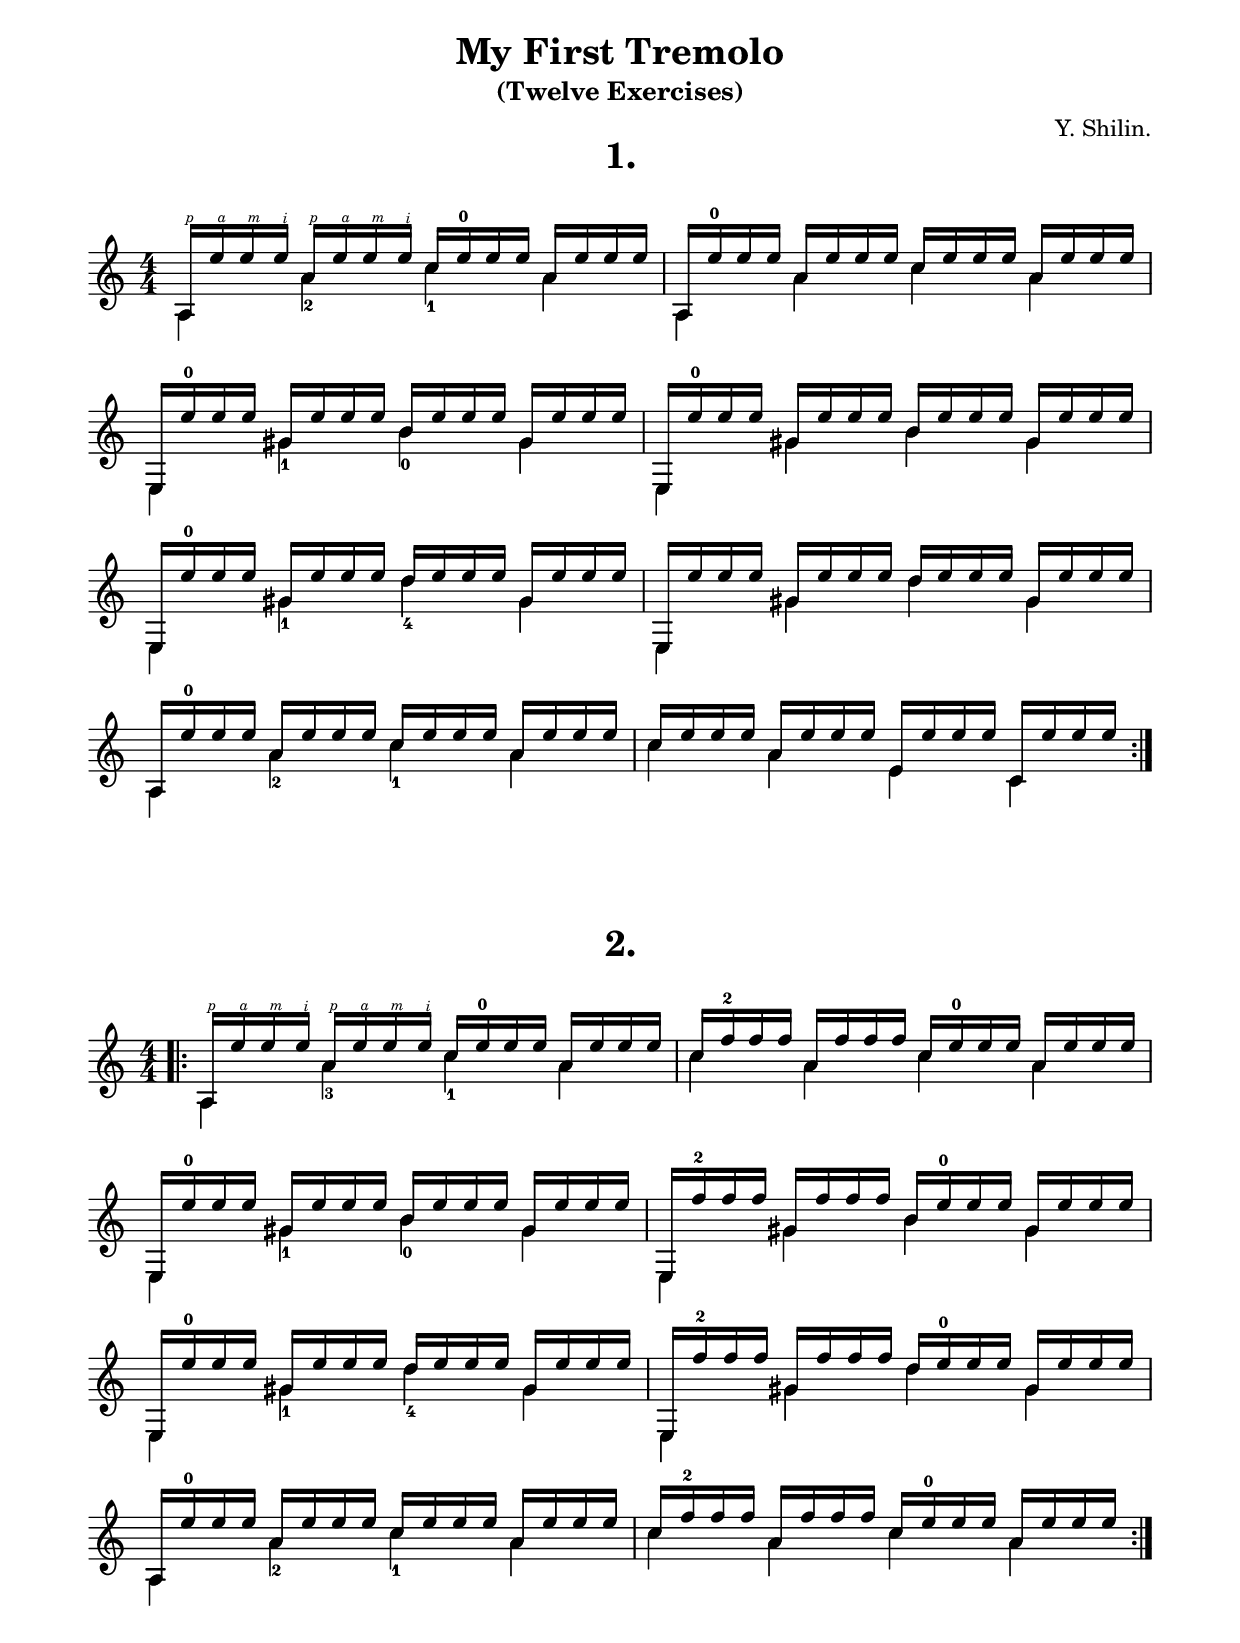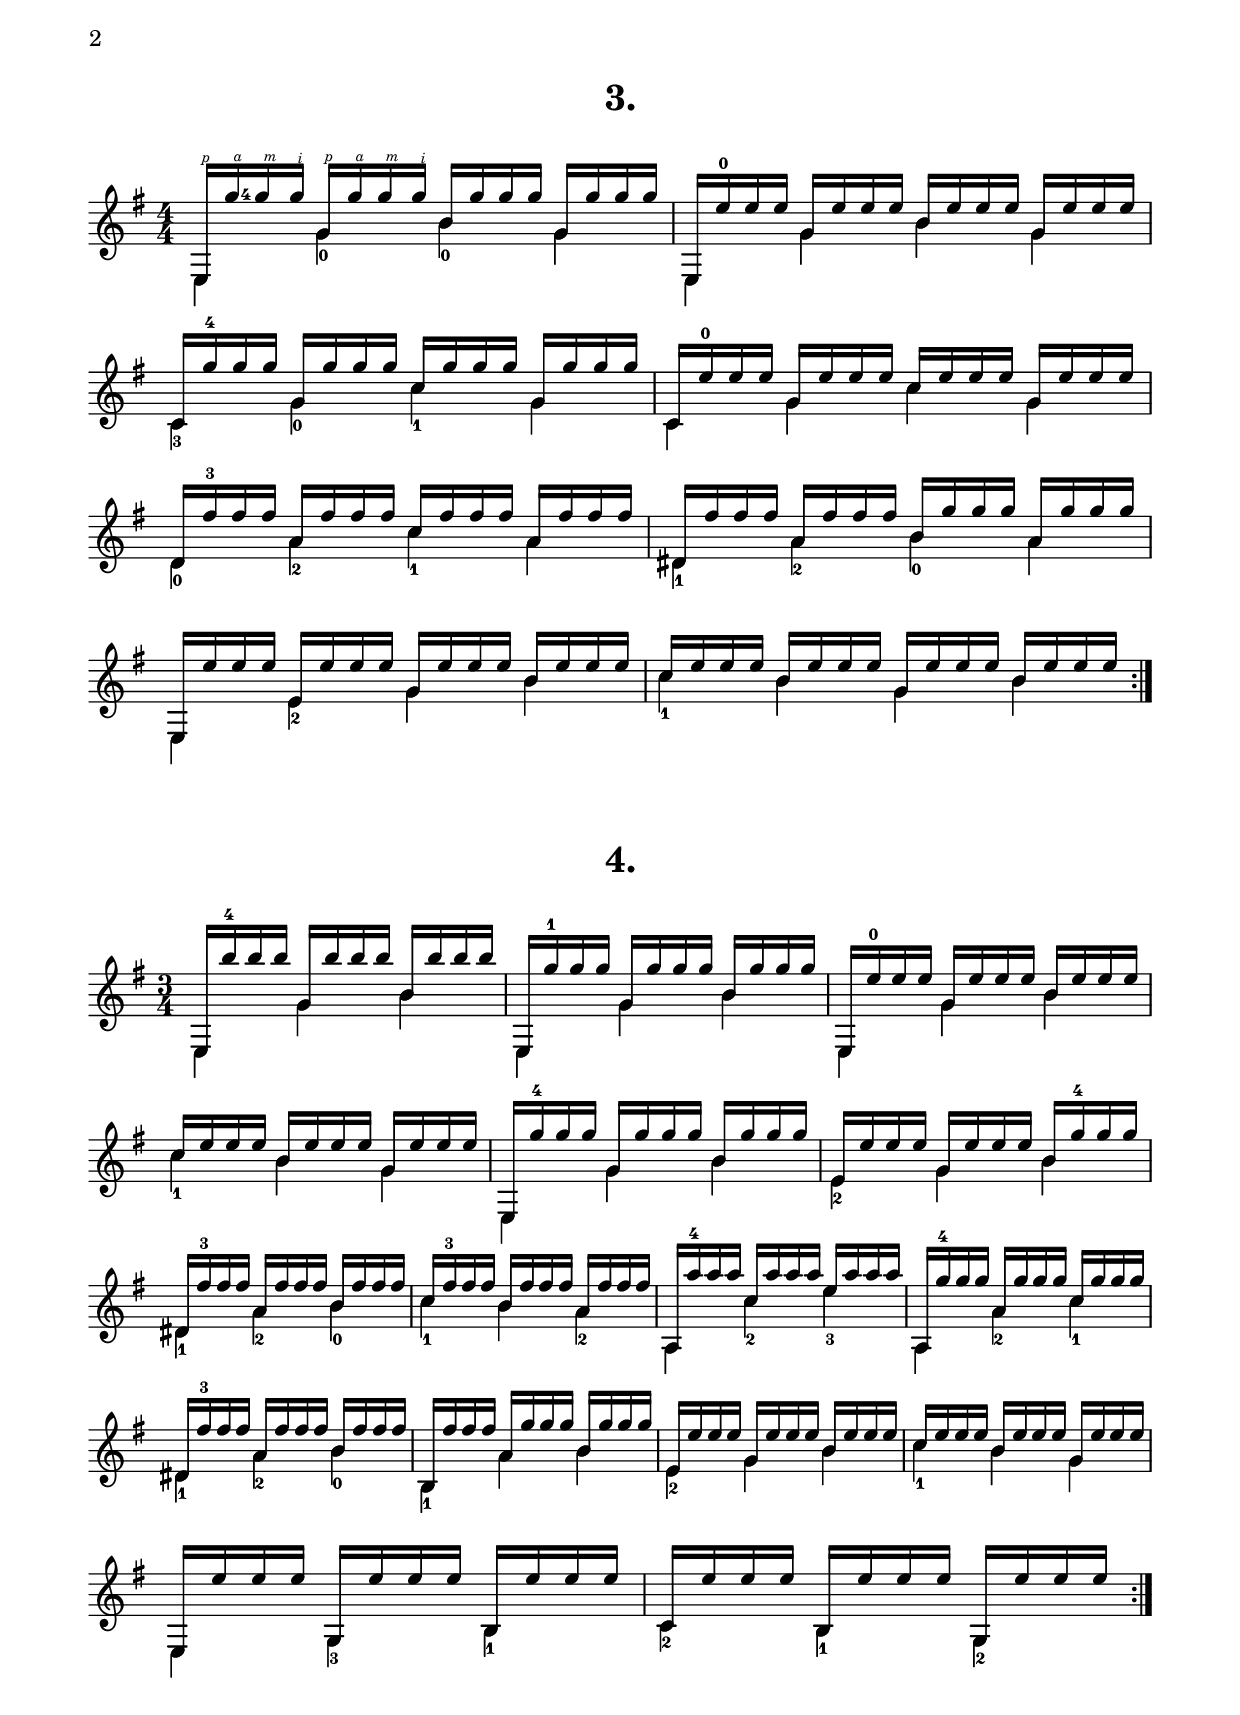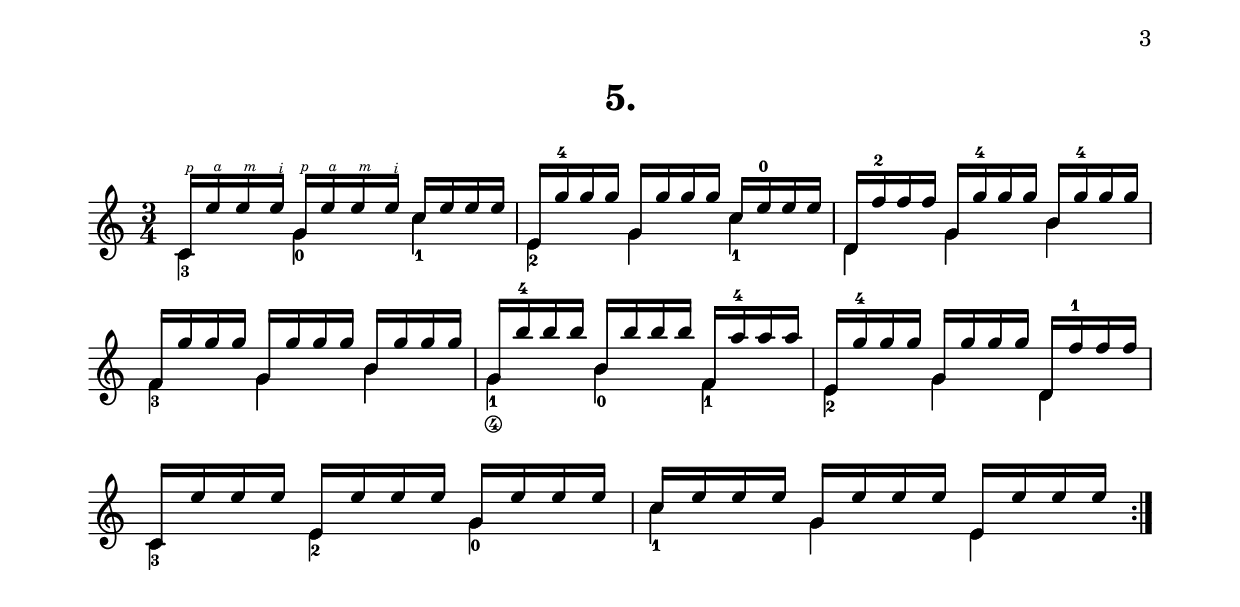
\version "2.18.0"

\language "deutsch"

\paper {
  #(set-paper-size "a4")
  top-system-spacing #'basic-distance = #10
  top-markup-spacing #'basic-distance = #5
  markup-system-spacing #'basic-distance = #10
  system-system-spacing #'basic-distance = #10
  last-bottom-spacing #'basic-distance = #10

  %two-sided = ##t
  %inner-margin = 25
  %outer-margin = 15
  left-margin = 15
  right-margin = 15
}

\layout {
  \context {
    \Score
    \remove "Bar_number_engraver"
  }
}

#(define RH rightHandFinger)

\book {
  \paper {
    print-all-headers = ##t
  }
  \header {
    title = "My First Tremolo"
    subtitle = "(Twelve Exercises)"
    %subsubtitle = "1"
    %meter = ""
    composer = "Y. Shilin."
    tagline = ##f
  }
  \score {
    \new Staff {
      \clef treble
      \numericTimeSignature
      \time 4/4
      <<
        {
          \override StrokeFinger #'extra-offset = #'(-1 . 9.1)
          a16\RH #1
          \override StrokeFinger #'extra-offset = #'(-1 . 3.8)
          e''\RH #4 e''\RH #3 e''\RH #2
          \override StrokeFinger #'extra-offset = #'(-1 . 5.6)
          a'\RH #1
          \override StrokeFinger #'extra-offset = #'(-1 . 3.8)
          e''\RH #4 e''\RH #3 e''\RH #2
          c'' e''-0 e'' e''
          a' e'' e'' e'' |
          a e''-0 e'' e''
          a' e'' e'' e''
          c'' e'' e'' e''
          a' e'' e'' e'' |
          e e''-0 e'' e''
          gis' e'' e'' e''
          h' e'' e'' e''
          gis' e'' e'' e'' |
          e e''-0 e'' e''
          gis' e'' e'' e''
          h' e'' e'' e''
          gis' e'' e'' e'' |
          e e''-0 e'' e''
          gis' e'' e'' e''
          d'' e'' e'' e''
          gis' e'' e'' e'' |
          e e'' e'' e''
          gis' e'' e'' e''
          d'' e'' e'' e''
          gis' e'' e'' e'' |
          a e''-0 e'' e''
          a' e'' e'' e''
          c'' e'' e'' e''
          a' e'' e'' e'' |
          c'' e'' e'' e''
          a' e'' e'' e''
          e' e'' e'' e''
          c' e'' e'' e'' |
        }
        \\
        {
          a4 a'-2 c''-1 a' |
          a a' c'' a' |
          e gis'-1 h'-0 gis'|
          e gis' h' gis'|
          e gis'-1 d''-4 gis'|
          e gis' d'' gis'|
          a a'-2 c''-1 a' |
          c'' a' e' c' | \bar ":|."
        }
      >>
    }
    \layout {
      indent = #0
    }
    \header {
      title = "1."
      subtitle = ##f
      composer = ##f
    }
  }
  \score {
    \new Staff {
      \clef treble
      \numericTimeSignature
      \time 4/4
      <<
        {
          \bar ".|:"
          \override StrokeFinger #'extra-offset = #'(-1 . 9.1)
          a16\RH #1
          \override StrokeFinger #'extra-offset = #'(-1 . 3.8)
          e''\RH #4 e''\RH #3 e''\RH #2
          \override StrokeFinger #'extra-offset = #'(-1 . 5.6)
          a'\RH #1
          \override StrokeFinger #'extra-offset = #'(-1 . 3.8)
          e''\RH #4 e''\RH #3 e''\RH #2
          c'' e''-0 e'' e''
          a' e'' e'' e'' |
          c'' f''-2 f'' f''
          a' f'' f'' f''
          c'' e''-0 e'' e''
          a' e'' e'' e'' |
          e e''-0 e'' e''
          gis' e'' e'' e''
          h' e'' e'' e''
          gis' e'' e'' e'' |
          e f''-2 f'' f''
          gis' f'' f'' f''
          h' e''-0 e'' e''
          gis' e'' e'' e'' |
          e e''-0 e'' e''
          gis' e'' e'' e''
          d'' e'' e'' e''
          gis' e'' e'' e'' |
          e f''-2 f'' f''
          gis' f'' f'' f''
          d'' e''-0 e'' e''
          gis' e'' e'' e'' |
          a e''-0 e'' e''
          a' e'' e'' e''
          c'' e'' e'' e''
          a' e'' e'' e'' |
          c'' f''-2 f'' f''
          a' f'' f'' f''
          c'' e''-0 e'' e''
          a' e'' e'' e'' |
        }
        \\
        {
          a4 a'-3 c''-1 a' |
          c'' a' c'' a' |
          e gis'-1 h'-0 gis'|
          e gis' h' gis'|
          e gis'-1 d''-4 gis'|
          e gis' d'' gis'|
          a a'-2 c''-1 a' |
          c'' a' c'' a' | \bar ":|."
        }
      >>
    }
    \layout {
      indent = #0
    }
    \header {
      title = "2."
      subtitle = ##f
      composer = ##f
    }
  }
  \pageBreak
  \score {
    \new Staff {
      \clef treble
      \key e \minor
      \numericTimeSignature
      \time 4/4
      <<
        {
          \override StrokeFinger #'extra-offset = #'(-1 . 11.6)
          e16\RH #1
          \override StrokeFinger #'extra-offset = #'(-1 . 3.8)
          \once\override Fingering #'extra-offset = #'(1.3 . -4)
          g''-4\RH #4 g''\RH #3 g''\RH #2
          \override StrokeFinger #'extra-offset = #'(-1 . 7.2)
          g'\RH #1
          \override StrokeFinger #'extra-offset = #'(-1 . 3.8)
          g''\RH #4 g''\RH #3 g''\RH #2
          h' g'' g'' g''
          g' g'' g'' g'' |
          e e''-0 e'' e''
          g' e'' e'' e''
          h' e'' e'' e''
          g' e'' e'' e'' |
          c' g''-4 g'' g''
          g' g'' g'' g''
          c'' g'' g'' g''
          g' g'' g'' g'' |
          c' e''-0 e'' e''
          g' e'' e'' e''
          c'' e'' e'' e''
          g' e'' e'' e'' |
          d' fis''-3 fis'' fis''
          a' fis'' fis'' fis''
          c'' fis'' fis'' fis''
          a' fis'' fis'' fis'' |
          dis' fis'' fis'' fis''
          a' fis'' fis'' fis''
          h' g'' g'' g''
          a' g'' g'' g'' |
          e e'' e'' e''
          e' e'' e'' e''
          g' e'' e'' e''
          h' e'' e'' e'' |
          c'' e'' e'' e''
          h' e'' e'' e''
          g' e'' e'' e''
          h' e'' e'' e'' |
        }
        \\
        {
          e4 g'-0 h'-0 g' |
          e g' h' g' |
          c'-3 g'-0 c''-1 g' |
          c' g' c'' g' |
          d'-0 a'-2 c''-1 a' |
          dis'-1 a'-2 h'-0 a' |
          e e'-2 g' h' |
          c''-1 h' g' h'
          \bar ":|."
        }
      >>
    }
    \layout {
      indent = #0
    }
    \header {
      title = "3."
      subtitle = ##f
      composer = ##f
    }
  }
  \score {
    \new Staff {
      \clef treble
      \key e \minor
      \numericTimeSignature
      \time 3/4
      <<
        {
          e16 h''-4 h'' h''
          g' h'' h'' h''
          h' h'' h'' h'' |
          e g''-1 g'' g''
          g' g'' g'' g''
          h' g'' g'' g'' |
          e e''-0 e'' e''
          g' e'' e'' e''
          h' e'' e'' e'' |
          c'' e'' e'' e''
          h' e'' e'' e''
          g' e'' e'' e'' |
          e g''-4 g'' g''
          g' g'' g'' g''
          h' g'' g'' g'' |
          e' e'' e'' e''
          g' e'' e'' e''
          h' g''-4 g'' g'' |
          dis' fis''-3 fis'' fis''
          a' fis'' fis'' fis''
          h' fis'' fis'' fis'' |
          c'' fis''-3 fis'' fis''
          h' fis'' fis'' fis''
          a' fis'' fis'' fis'' |
          a a''-4 a'' a''
          c'' a'' a'' a''
          e'' a'' a'' a'' |
          a g''-4 g'' g''
          a' g'' g'' g''
          c'' g'' g'' g'' |
          dis' fis''-3 fis'' fis''
          a' fis'' fis'' fis''
          h' fis'' fis'' fis'' |
          h fis'' fis'' fis''
          a' g'' g'' g''
          h' g'' g'' g'' |
          e' e'' e'' e''
          g' e'' e'' e''
          h' e'' e'' e'' |
          c''e'' e'' e''
          h' e'' e'' e''
          g' e'' e'' e'' |
          e e'' e'' e''
          g e'' e'' e''
          h e'' e'' e'' |
          c' e'' e'' e''
          h e'' e'' e''
          g e'' e'' e''
        }
        \\
        {
          e4 g' h' |
          e g' h' |
          e g' h' |
          c''-1 h' g' |
          e g' h' |
          e'-2 g' h' |
          dis'-1 a'-2 h'-0 |
          c''-1 h' a'-2 |
          a c''-2 e''-3 |
          a a'-2 c''-1 |
          dis'-1 a'-2 h'-0 |
          h-1 a' h' |
          e'-2 g' h' |
          c''-1 h' g' |
          \break
          e g-3 h-1 |
          c'-2 h-1 g-2
          \bar ":|."
        }
      >>
    }
    \layout {
      indent = #0
    }
    \header {
      title = "4."
      subtitle = ##f
      composer = ##f
    }
  }
  \pageBreak
  \score {
    \new Staff {
      \clef treble
      \numericTimeSignature
      \time 3/4
      <<
        {
          \override StrokeFinger #'extra-offset = #'(-1 . 8.1)
          c'16\RH #1
          \override StrokeFinger #'extra-offset = #'(-1 . 3.8)
          e''\RH #4 e''\RH #3 e''\RH #2
          \override StrokeFinger #'extra-offset = #'(-1 . 6.2)
          g'\RH #1
          \override StrokeFinger #'extra-offset = #'(-1 . 3.8)
          e''\RH #4 e''\RH #3 e''\RH #2
          c'' e'' e'' e''
          e' g''-4 g'' g''
          g' g'' g'' g''
          c'' e''-0 e'' e'' |
          d' f''-2 f'' f''
          g' g''-4 g'' g''
          h' g''-4 g'' g'' |
          f' g'' g'' g''
          g' g'' g'' g''
          h' g'' g'' g'' |
          g' h''-4 h'' h''
          h' h'' h'' h''
          f' a''-4 a'' a'' |
          e' g''-4 g'' g''
          g' g'' g'' g''
          d' f''-1 f'' f'' |
          c' e'' e'' e''
          e' e'' e'' e''
          g' e'' e'' e'' |
          c'' e'' e'' e''
          g' e'' e'' e''
          e' e'' e'' e''
        }
        \\
        {
          c'4-3 g'-0 c''-1 |
          e'-2 g' c''-1 |
          d' g' h' |\break
          f'-3 g' h' |
          g'_\4-1 h'-0  f'-1 |
          e'-2 g' d' |
          c'-3 e'-2 g'-0 |
          c''-1 g' e'
          \bar ":|."
        }
      >>
    }
    \layout {
      indent = #0
    }
    \header {
      title = "5."
      subtitle = ##f
      composer = ##f
    }
  }
  \score {
    \new Staff {
      \clef treble
      \numericTimeSignature
      \time 4/4
      <<
        {
          
        }
        \\
        {
          
          \bar ":|."
        }
      >>
    }
    \layout {
      indent = #0
    }
    \header {
      title = "6."
      subtitle = ##f
      composer = ##f
    }
  }
  \score {
    \new Staff {
      \clef treble
      \numericTimeSignature
      \time 4/4
      <<
        {
          
        }
        \\
        {
          
          \bar ":|."
        }
      >>
    }
    \layout {
      indent = #0
    }
    \header {
      title = "7."
      subtitle = ##f
      composer = ##f
    }
  }
  \score {
    \new Staff {
      \clef treble
      \numericTimeSignature
      \time 4/4
      <<
        {
          
        }
        \\
        {
          
          \bar ":|."
        }
      >>
    }
    \layout {
      indent = #0
    }
    \header {
      title = "8."
      subtitle = ##f
      composer = ##f
    }
  }
  \score {
    \new Staff {
      \clef treble
      \numericTimeSignature
      \time 4/4
      <<
        {
          
        }
        \\
        {
          
          \bar ":|."
        }
      >>
    }
    \layout {
      indent = #0
    }
    \header {
      title = "9."
      subtitle = ##f
      composer = ##f
    }
  }
  \score {
    \new Staff {
      \clef treble
      \numericTimeSignature
      \time 4/4
      <<
        {
          
        }
        \\
        {
          
          \bar ":|."
        }
      >>
    }
    \layout {
      indent = #0
    }
    \header {
      title = "10."
      subtitle = ##f
      composer = ##f
    }
  }
  \score {
    \new Staff {
      \clef treble
      \numericTimeSignature
      \time 4/4
      <<
        {
          
        }
        \\
        {
          
          \bar ":|."
        }
      >>
    }
    \layout {
      indent = #0
    }
    \header {
      title = "11."
      subtitle = ##f
      composer = ##f
    }
  }
  \score {
    \new Staff {
      \clef treble
      \numericTimeSignature
      \time 4/4
      <<
        {
          
        }
        \\
        {
          
          \bar ":|."
        }
      >>
    }
    \layout {
      indent = #0
    }
    \header {
      title = "12."
      subtitle = ##f
      composer = ##f
    }
  }
}